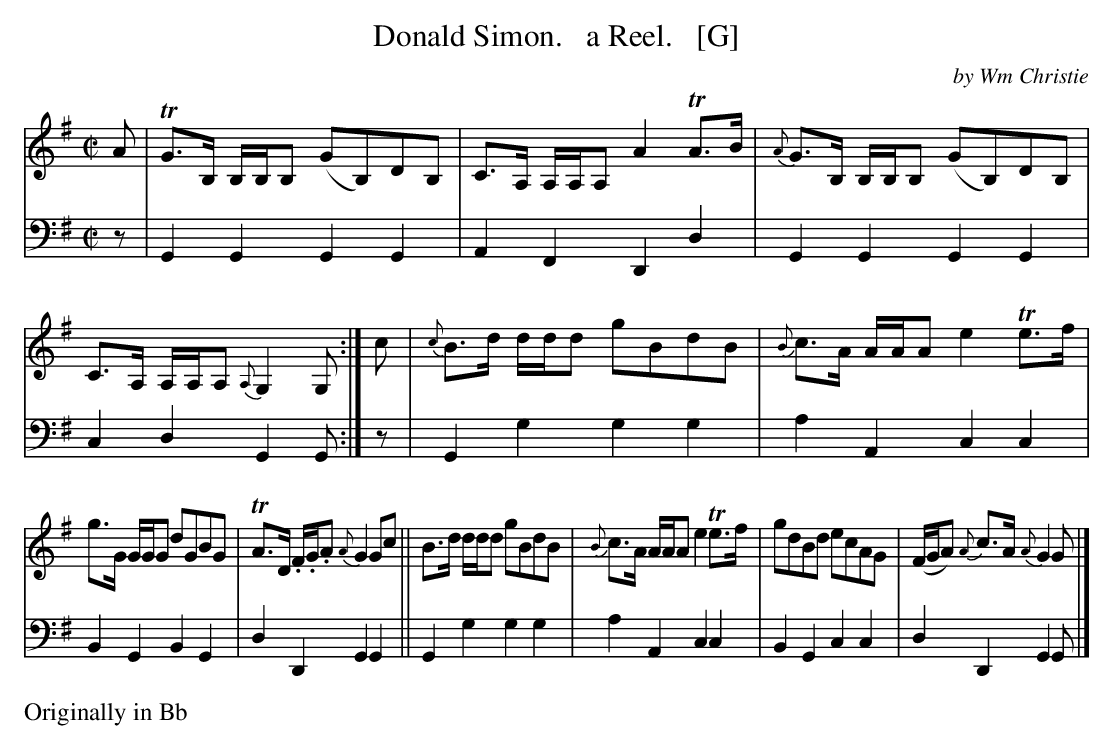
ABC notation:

X:1
T: Donald Simon.   a Reel.   [G]
C: by Wm Christie
M: C|
L: 1/8
K: G
V: 1 staves=2
A |\
TG>B, B,/B,/B, (GB,)DB, | C>A, A,/A,/A, A2TA>B |\
{A}G>B, B,/B,/B, (GB,)DB, | C>A, A,/A,/A, {A,}G,2G, :|\
c |\
{c}B>d d/d/d gBdB | {B}c>A A/A/A e2Te>f |
g>G G/G/G dGBG | TA>D .F/.G/.A {A}G2Gc ||\
B>d d/d/d gBdB | {B}c>A A/A/A e2Te>f |\
gdBd ecAG | (F/G/A) {A}c>A {A}G2G |]
V: 2 clef=bass middle=d
z |\
G2G2 G2G2 | A2F2 D2d2 | G2G2 G2G2 | c2d2 G2G :| z | G2g2 g2g2 | a2A2 c2c2 |
B2G2 B2G2 | d2D2 G2G2 || G2g2 g2g2 | a2A2 c2c2 | B2G2 c2c2 | d2D2 G2G |]
